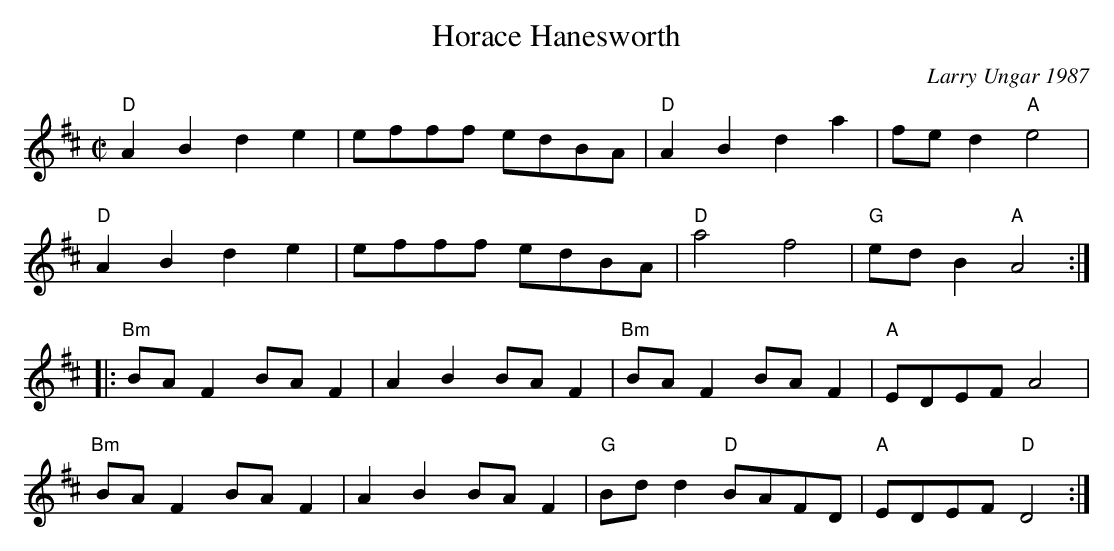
X:1
T:Horace Hanesworth
C:Larry Ungar 1987
M:C|
L:1/8
K:D
"D"A2B2 d2e2|efff edBA|"D"A2B2 d2a2|fed2 "A"e4|
"D"A2B2 d2e2|efff edBA|"D"a4f4|"G"edB2 "A"A4:|
|:"Bm"BAF2 BAF2|A2B2 BAF2|"Bm"BAF2 BAF2|"A"EDEF A4|
"Bm"BAF2 BAF2|A2B2 BAF2|"G"Bdd2 "D"BAFD|"A"EDEF "D"D4:|
